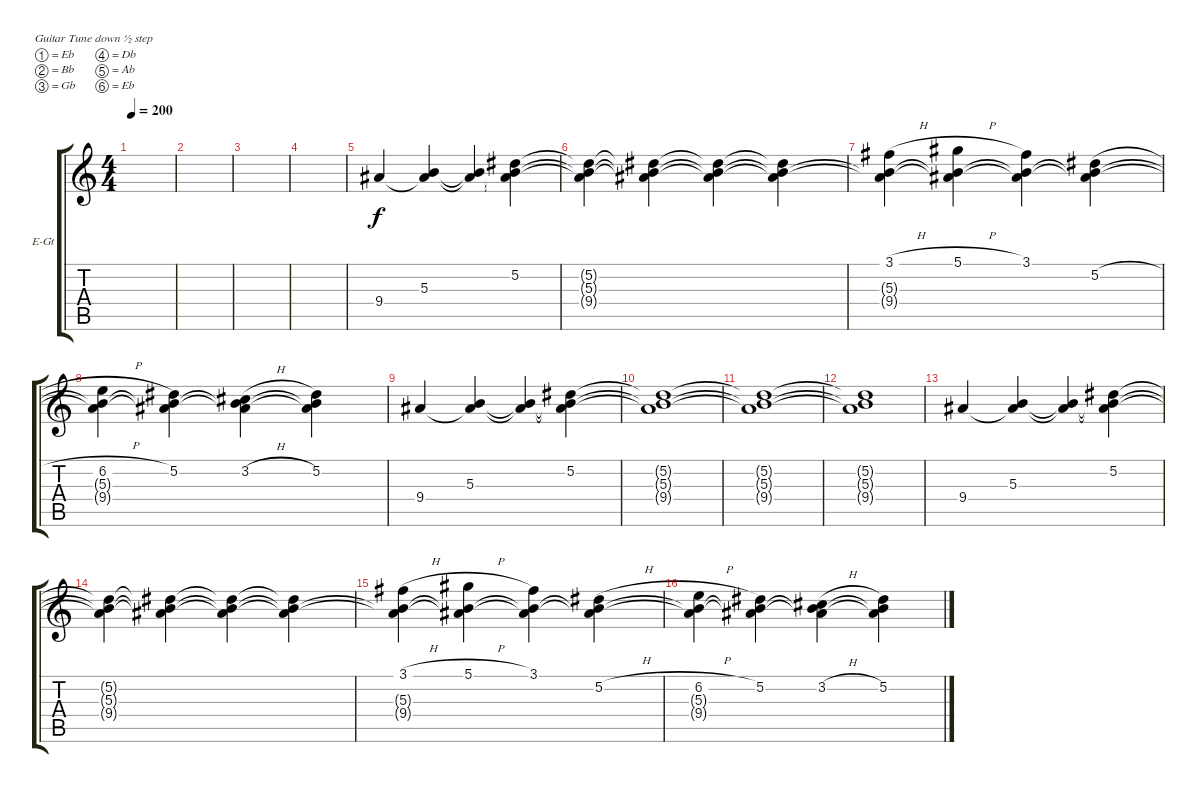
\defaultSystemsLayout 4
\bracketExtendMode groupsimilarinstruments
\firstSystemTrackNameOrientation horizontal
\otherSystemsTrackNameOrientation horizontal
\track ("Guitar 3" "E-Gt") {instrument electricguitarclean}
\staff {score tabs}
\tuning (Eb4 Bb3 Gb3 Db3 Ab2 Eb2)
\ts (4 4)
\tempo 200
\clef g2
\ks c
|
|
|
|
9.4.4{dy f} (5.3 9.4{t}).4 (5.3{t} 9.4{t}).4 (5.2 9.4{t} 5.3{t}).4 |
(5.2{t} 9.4{t} 5.3{t}).4 (5.2{t} 9.4{t} 5.3{t}).4 (5.2{t} 9.4{t} 5.3{t}).4 (5.2{t} 9.4{t} 5.3{t}).4 |
(3.1{h} 9.4{t} 5.3{t}).4 (5.1{h} 9.4{t} 5.3{t}).4 (3.1 9.4{t} 5.3{t}).4 (5.2{h} 9.4{t} 5.3{t}).4 |
(6.2{h} 9.4{t} 5.3{t}).4 (5.2 9.4{t} 5.3{t}).4 (3.2{h} 9.4{t} 5.3{t}).4 (5.2 9.4{t} 5.3{t}).4 |
9.4.4 (5.3 9.4{t}).4 (5.3{t} 9.4{t}).4 (5.2 9.4{t} 5.3{t}).4 |
(9.4{t} 5.3{t} 5.2{t}).1 |
(9.4{t} 5.3{t} 5.2{t}).1 |
(9.4{t} 5.3{t} 5.2{t}).1 |
9.4.4 (5.3 9.4{t}).4 (5.3{t} 9.4{t}).4 (5.2 9.4{t} 5.3{t}).4 |
(5.2{t} 9.4{t} 5.3{t}).4 (5.2{t} 9.4{t} 5.3{t}).4 (5.2{t} 9.4{t} 5.3{t}).4 (5.2{t} 9.4{t} 5.3{t}).4 |
(3.1{h} 9.4{t} 5.3{t}).4 (5.1{h} 9.4{t} 5.3{t}).4 (3.1 9.4{t} 5.3{t}).4 (5.2{h} 9.4{t} 5.3{t}).4 |
(6.2{h} 9.4{t} 5.3{t}).4 (5.2 9.4{t} 5.3{t}).4 (3.2{h} 9.4{t} 5.3{t}).4 (5.2 9.4{t} 5.3{t}).4
